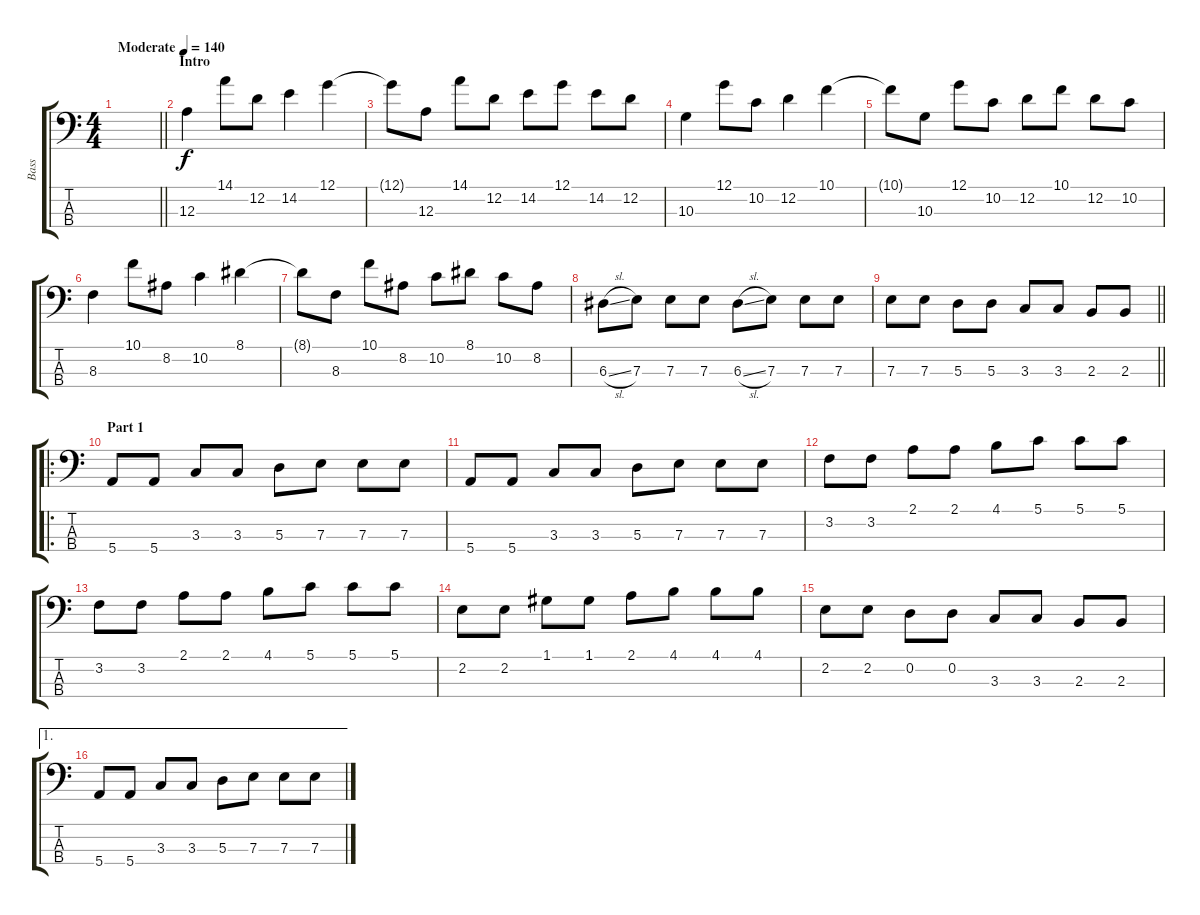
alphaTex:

\track ("Bass" "Bass") {instrument electricbassfinger}
\staff {score tabs}
\tuning (G2 D2 A1 E1) {hide}
\ts (4 4)
\tempo (140 "Moderate")
\clef f4
\barLineRight lightlight
\ks c
|
\section ("" "Intro")
12.3.4 14.1.8 12.2.8 14.2.4 12.1.4 |
12.1{t}.8 12.3.8 14.1.8 12.2.8 14.2.8 12.1.8 14.2.8 12.2.8 |
10.3.4 12.1.8 10.2.8 12.2.4 10.1.4 |
10.1{t}.8 10.3.8 12.1.8 10.2.8 12.2.8 10.1.8 12.2.8 10.2.8 |
8.3.4 10.1.8 8.2.8 10.2.4 8.1.4 |
8.1{t}.8 8.3.8 10.1.8 8.2.8 10.2.8 8.1.8 10.2.8 8.2.8 |
6.3{sl}.8 7.3.8 7.3.8 7.3.8 6.3{sl}.8 7.3.8 7.3.8 7.3.8 |
\barLineRight lightlight
7.3.8 7.3.8 5.3.8 5.3.8 3.3.8 3.3.8 2.3.8 2.3.8 |
\ro
\section ("" "Part 1")
5.4.8 5.4.8 3.3.8 3.3.8 5.3.8 7.3.8 7.3.8 7.3.8 |
5.4.8 5.4.8 3.3.8 3.3.8 5.3.8 7.3.8 7.3.8 7.3.8 |
3.2.8 3.2.8 2.1.8 2.1.8 4.1.8 5.1.8 5.1.8 5.1.8 |
3.2.8 3.2.8 2.1.8 2.1.8 4.1.8 5.1.8 5.1.8 5.1.8 |
2.2.8 2.2.8 1.1.8 1.1.8 2.1.8 4.1.8 4.1.8 4.1.8 |
2.2.8 2.2.8 0.2.8 0.2.8 3.3.8 3.3.8 2.3.8 2.3.8 |
\ae 1
5.4.8 5.4.8 3.3.8 3.3.8 5.3.8 7.3.8 7.3.8 7.3.8
